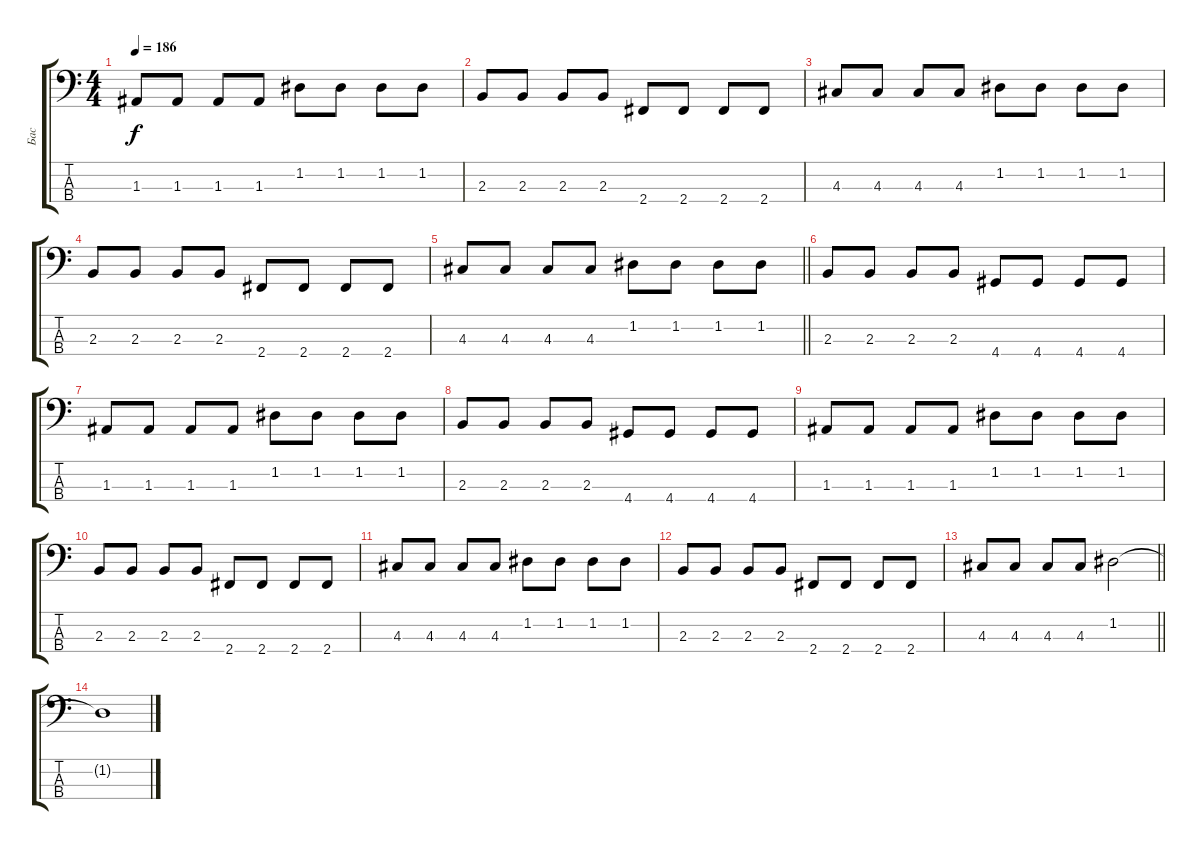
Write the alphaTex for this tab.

\track ("Бас" "Бас") {instrument electricbasspick}
\staff {score tabs}
\tuning (G2 D2 A1 E1) {hide}
\ts (4 4)
\tempo 186
\clef f4
\ks c
1.3.8{dy f} 1.3.8 1.3.8 1.3.8 1.2.8 1.2.8 1.2.8 1.2.8 |
2.3.8 2.3.8 2.3.8 2.3.8 2.4.8 2.4.8 2.4.8 2.4.8 |
4.3.8 4.3.8 4.3.8 4.3.8 1.2.8 1.2.8 1.2.8 1.2.8 |
2.3.8 2.3.8 2.3.8 2.3.8 2.4.8 2.4.8 2.4.8 2.4.8 |
\barLineRight lightlight
4.3.8 4.3.8 4.3.8 4.3.8 1.2.8 1.2.8 1.2.8 1.2.8 |
\section ("" "")
2.3.8 2.3.8 2.3.8 2.3.8 4.4.8 4.4.8 4.4.8 4.4.8 |
1.3.8 1.3.8 1.3.8 1.3.8 1.2.8 1.2.8 1.2.8 1.2.8 |
2.3.8 2.3.8 2.3.8 2.3.8 4.4.8 4.4.8 4.4.8 4.4.8 |
1.3.8 1.3.8 1.3.8 1.3.8 1.2.8 1.2.8 1.2.8 1.2.8 |
2.3.8 2.3.8 2.3.8 2.3.8 2.4.8 2.4.8 2.4.8 2.4.8 |
4.3.8 4.3.8 4.3.8 4.3.8 1.2.8 1.2.8 1.2.8 1.2.8 |
2.3.8 2.3.8 2.3.8 2.3.8 2.4.8 2.4.8 2.4.8 2.4.8 |
\barLineRight lightlight
4.3.8 4.3.8 4.3.8 4.3.8 1.2.2 |
1.2{t}.1
